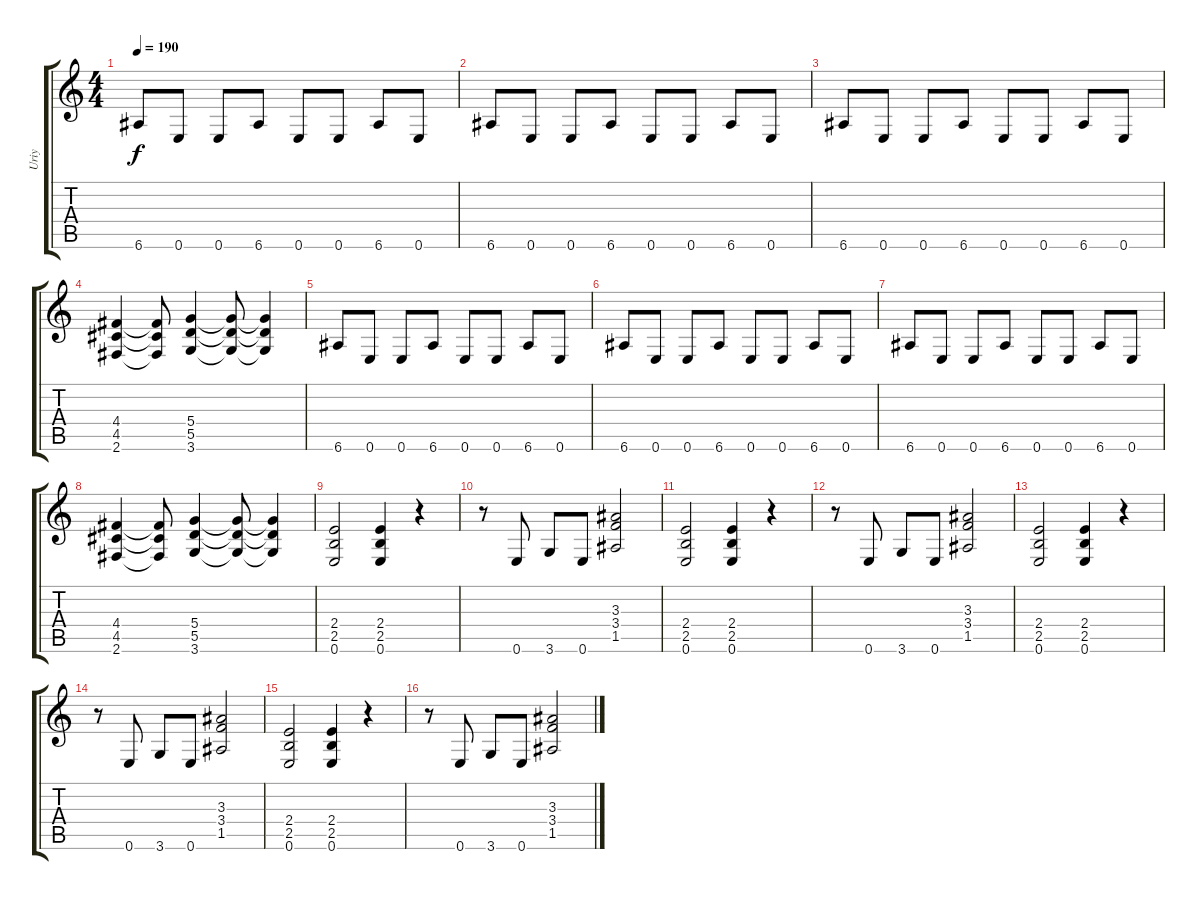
\track ("Uriy" "Uriy") {instrument distortionguitar}
\staff {score tabs}
\tuning (E4 B3 G3 D3 A2 E2) {hide}
\ts (4 4)
\tempo 190
\clef g2
\ks c
6.6.8{dy f} 0.6.8 0.6.8 6.6.8 0.6.8 0.6.8 6.6.8 0.6.8 |
6.6.8 0.6.8 0.6.8 6.6.8 0.6.8 0.6.8 6.6.8 0.6.8 |
6.6.8 0.6.8 0.6.8 6.6.8 0.6.8 0.6.8 6.6.8 0.6.8 |
(4.4 4.5 2.6).4 (4.4{t} 4.5{t} 2.6{t}).8 (5.4 5.5 3.6).4 (5.4{t} 5.5{t} 3.6{t}).8 (5.4{t} 5.5{t} 3.6{t}).4 |
6.6.8 0.6.8 0.6.8 6.6.8 0.6.8 0.6.8 6.6.8 0.6.8 |
6.6.8 0.6.8 0.6.8 6.6.8 0.6.8 0.6.8 6.6.8 0.6.8 |
6.6.8 0.6.8 0.6.8 6.6.8 0.6.8 0.6.8 6.6.8 0.6.8 |
(4.4 4.5 2.6).4 (4.4{t} 4.5{t} 2.6{t}).8 (5.4 5.5 3.6).4 (5.4{t} 5.5{t} 3.6{t}).8 (5.4{t} 5.5{t} 3.6{t}).4 |
(2.4 2.5 0.6).2 (2.4 2.5 0.6).4 r.4 |
r.8 0.6.8 3.6.8 0.6.8 (3.3 3.4 1.5).2 |
(2.4 2.5 0.6).2 (2.4 2.5 0.6).4 r.4 |
r.8 0.6.8 3.6.8 0.6.8 (3.3 3.4 1.5).2 |
(2.4 2.5 0.6).2 (2.4 2.5 0.6).4 r.4 |
r.8 0.6.8 3.6.8 0.6.8 (3.3 3.4 1.5).2 |
(2.4 2.5 0.6).2 (2.4 2.5 0.6).4 r.4 |
r.8 0.6.8 3.6.8 0.6.8 (3.3 3.4 1.5).2
